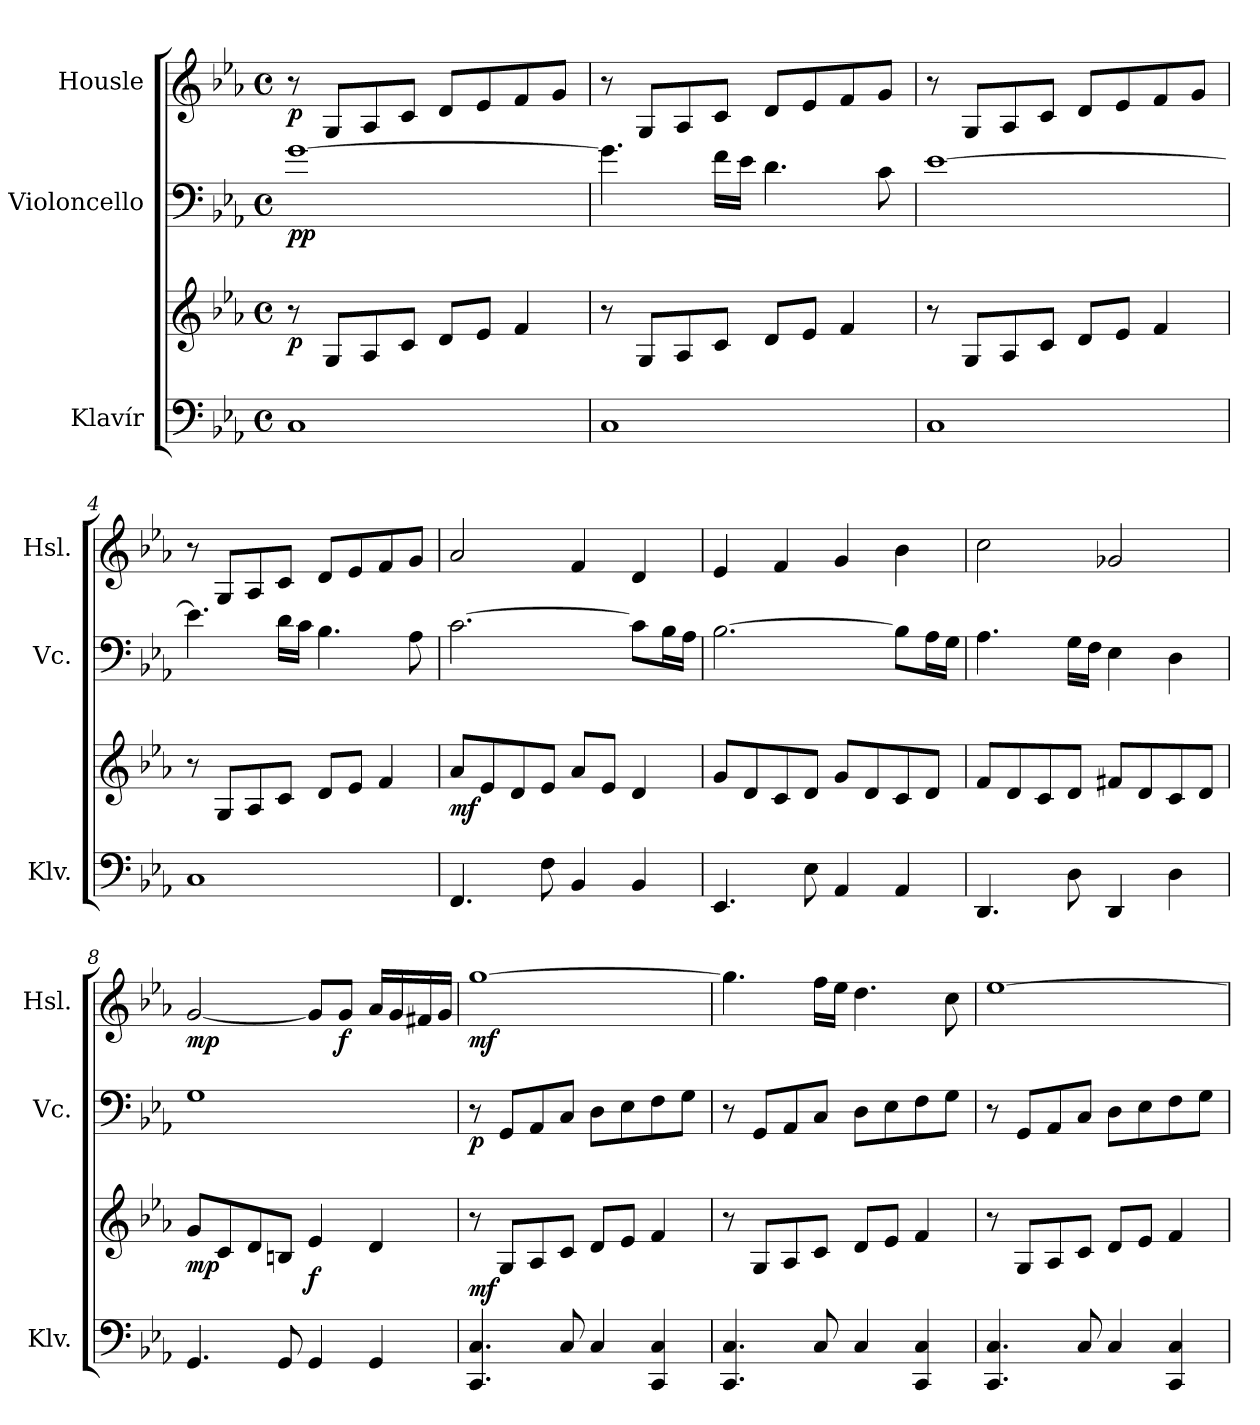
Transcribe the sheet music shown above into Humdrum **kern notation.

**kern	**kern	**dynam	**kern	**dynam	**kern	**dynam
*part3	*part3	*part3	*part2	*part2	*part1	*part1
*staff4	*staff3	*staff3/4	*staff2	*staff2	*staff1	*staff1
*I"Klavír	*	*	*I"Violoncello	*	*I"Housle	*
*I'Klv.	*	*	*I'Vc.	*	*I'Hsl.	*
*clefF4	*clefG2	*	*clefF4	*	*clefG2	*
*k[b-e-a-]	*k[b-e-a-]	*	*k[b-e-a-]	*	*k[b-e-a-]	*
*M4/4	*M4/4	*	*M4/4	*	*M4/4	*
*met(c)	*met(c)	*	*met(c)	*	*met(c)	*
=1	=1	=1	=1	=1	=1	=1
!	!	!LO:DY:b	!	!LO:DY:b	!	!
!	!	!	!	!LO:DY:n=1:b	!	!LO:DY:b
1C	8r	p	[1g	p p	8r	p
.	8G/L	.	.	.	8G/L	.
.	8A-/	.	.	.	8A-/	.
.	8c/J	.	.	.	8c/J	.
.	8d/L	.	.	.	8d/L	.
.	8e-/J	.	.	.	8e-/	.
.	4f/	.	.	.	8f/	.
.	.	.	.	.	8g/J	.
=2	=2	=2	=2	=2	=2	=2
1C	8r	.	4.g\]	.	8r	.
.	8G/L	.	.	.	8G/L	.
.	8A-/	.	.	.	8A-/	.
.	8c/J	.	16f\LL	.	8c/J	.
.	.	.	16e-\JJ	.	.	.
.	8d/L	.	4.d\	.	8d/L	.
.	8e-/J	.	.	.	8e-/	.
.	4f/	.	.	.	8f/	.
.	.	.	8c\	.	8g/J	.
=3	=3	=3	=3	=3	=3	=3
1C	8r	.	[1e-	.	8r	.
.	8G/L	.	.	.	8G/L	.
.	8A-/	.	.	.	8A-/	.
.	8c/J	.	.	.	8c/J	.
.	8d/L	.	.	.	8d/L	.
.	8e-/J	.	.	.	8e-/	.
.	4f/	.	.	.	8f/	.
.	.	.	.	.	8g/J	.
!!LO:LB:g=z
=4	=4	=4	=4	=4	=4	=4
1C	8r	.	4.e-\]	.	8r	.
.	8G/L	.	.	.	8G/L	.
.	8A-/	.	.	.	8A-/	.
.	8c/J	.	16d\LL	.	8c/J	.
.	.	.	16c\JJ	.	.	.
.	8d/L	.	4.B-\	.	8d/L	.
.	8e-/J	.	.	.	8e-/	.
.	4f/	.	.	.	8f/	.
.	.	.	8A-\	.	8g/J	.
=5	=5	=5	=5	=5	=5	=5
!	!	!LO:DY:b	!	!	!	!
4.FF/	8a-/L	mf	[2.c\	.	2a-/	.
.	8e-/	.	.	.	.	.
.	8d/	.	.	.	.	.
8F\	8e-/J	.	.	.	.	.
4BB-/	8a-/L	.	.	.	4f/	.
.	8e-/J	.	.	.	.	.
4BB-/	4d/	.	8c\L]	.	4d/	.
.	.	.	16B-\L	.	.	.
.	.	.	16A-\JJ	.	.	.
=6	=6	=6	=6	=6	=6	=6
4.EE-/	8g/L	.	[2.B-\	.	4e-/	.
.	8d/	.	.	.	.	.
.	8c/	.	.	.	4f/	.
8E-\	8d/J	.	.	.	.	.
4AA-/	8g/L	.	.	.	4g/	.
.	8d/	.	.	.	.	.
4AA-/	8c/	.	8B-\L]	.	4b-\	.
.	8d/J	.	16A-\L	.	.	.
.	.	.	16G\JJ	.	.	.
=7	=7	=7	=7	=7	=7	=7
4.DD/	8f/L	.	4.A-\	.	2cc\	.
.	8d/	.	.	.	.	.
.	8c/	.	.	.	.	.
8D\	8d/J	.	16G\LL	.	.	.
.	.	.	16F\JJ	.	.	.
4DD/	8f#X/L	.	4E-\	.	2g-X/	.
.	8d/	.	.	.	.	.
4D\	8c/	.	4D\	.	.	.
.	8d/J	.	.	.	.	.
!!LO:LB:g=z
=8	=8	=8	=8	=8	=8	=8
!	!	!LO:DY:b	!	!	!	!LO:DY:b
4.GG/	8g/L	mp	1G	.	[2g/	mp
.	8c/	.	.	.	.	.
.	8d/	.	.	.	.	.
8GG/	8Bn/J	.	.	.	.	.
!	!	!LO:DY:b	!	!	!	!
4GG/	4e-/	f	.	.	8g/L]	.
!	!	!	!	!	!	!LO:DY:b
.	.	.	.	.	8g/J	f
4GG/	4d/	.	.	.	16a-/LL	.
.	.	.	.	.	16g/	.
.	.	.	.	.	16f#X/	.
.	.	.	.	.	16g/JJ	.
=9	=9	=9	=9	=9	=9	=9
!	!	!LO:DY:b	!	!LO:DY:b	!	!LO:DY:b
4.CC/ 4.C/	8r	mf	8r	p	[1gg	mf
.	8G/L	.	8GG/L	.	.	.
.	8A-/	.	8AA-/	.	.	.
8C/	8c/J	.	8C/J	.	.	.
4C/	8d/L	.	8D\L	.	.	.
.	8e-/J	.	8E-\	.	.	.
4CC/ 4C/	4f/	.	8F\	.	.	.
.	.	.	8G\J	.	.	.
=10	=10	=10	=10	=10	=10	=10
4.CC/ 4.C/	8r	.	8r	.	4.gg\]	.
.	8G/L	.	8GG/L	.	.	.
.	8A-/	.	8AA-/	.	.	.
8C/	8c/J	.	8C/J	.	16ff\LL	.
.	.	.	.	.	16ee-\JJ	.
4C/	8d/L	.	8D\L	.	4.dd\	.
.	8e-/J	.	8E-\	.	.	.
4CC/ 4C/	4f/	.	8F\	.	.	.
.	.	.	8G\J	.	8cc\	.
=11	=11	=11	=11	=11	=11	=11
4.CC/ 4.C/	8r	.	8r	.	[1ee-	.
.	8G/L	.	8GG/L	.	.	.
.	8A-/	.	8AA-/	.	.	.
8C/	8c/J	.	8C/J	.	.	.
4C/	8d/L	.	8D\L	.	.	.
.	8e-/J	.	8E-\	.	.	.
4CC/ 4C/	4f/	.	8F\	.	.	.
.	.	.	8G\J	.	.	.
=	=	=	=	=	=	=
*-	*-	*-	*-	*-	*-	*-
